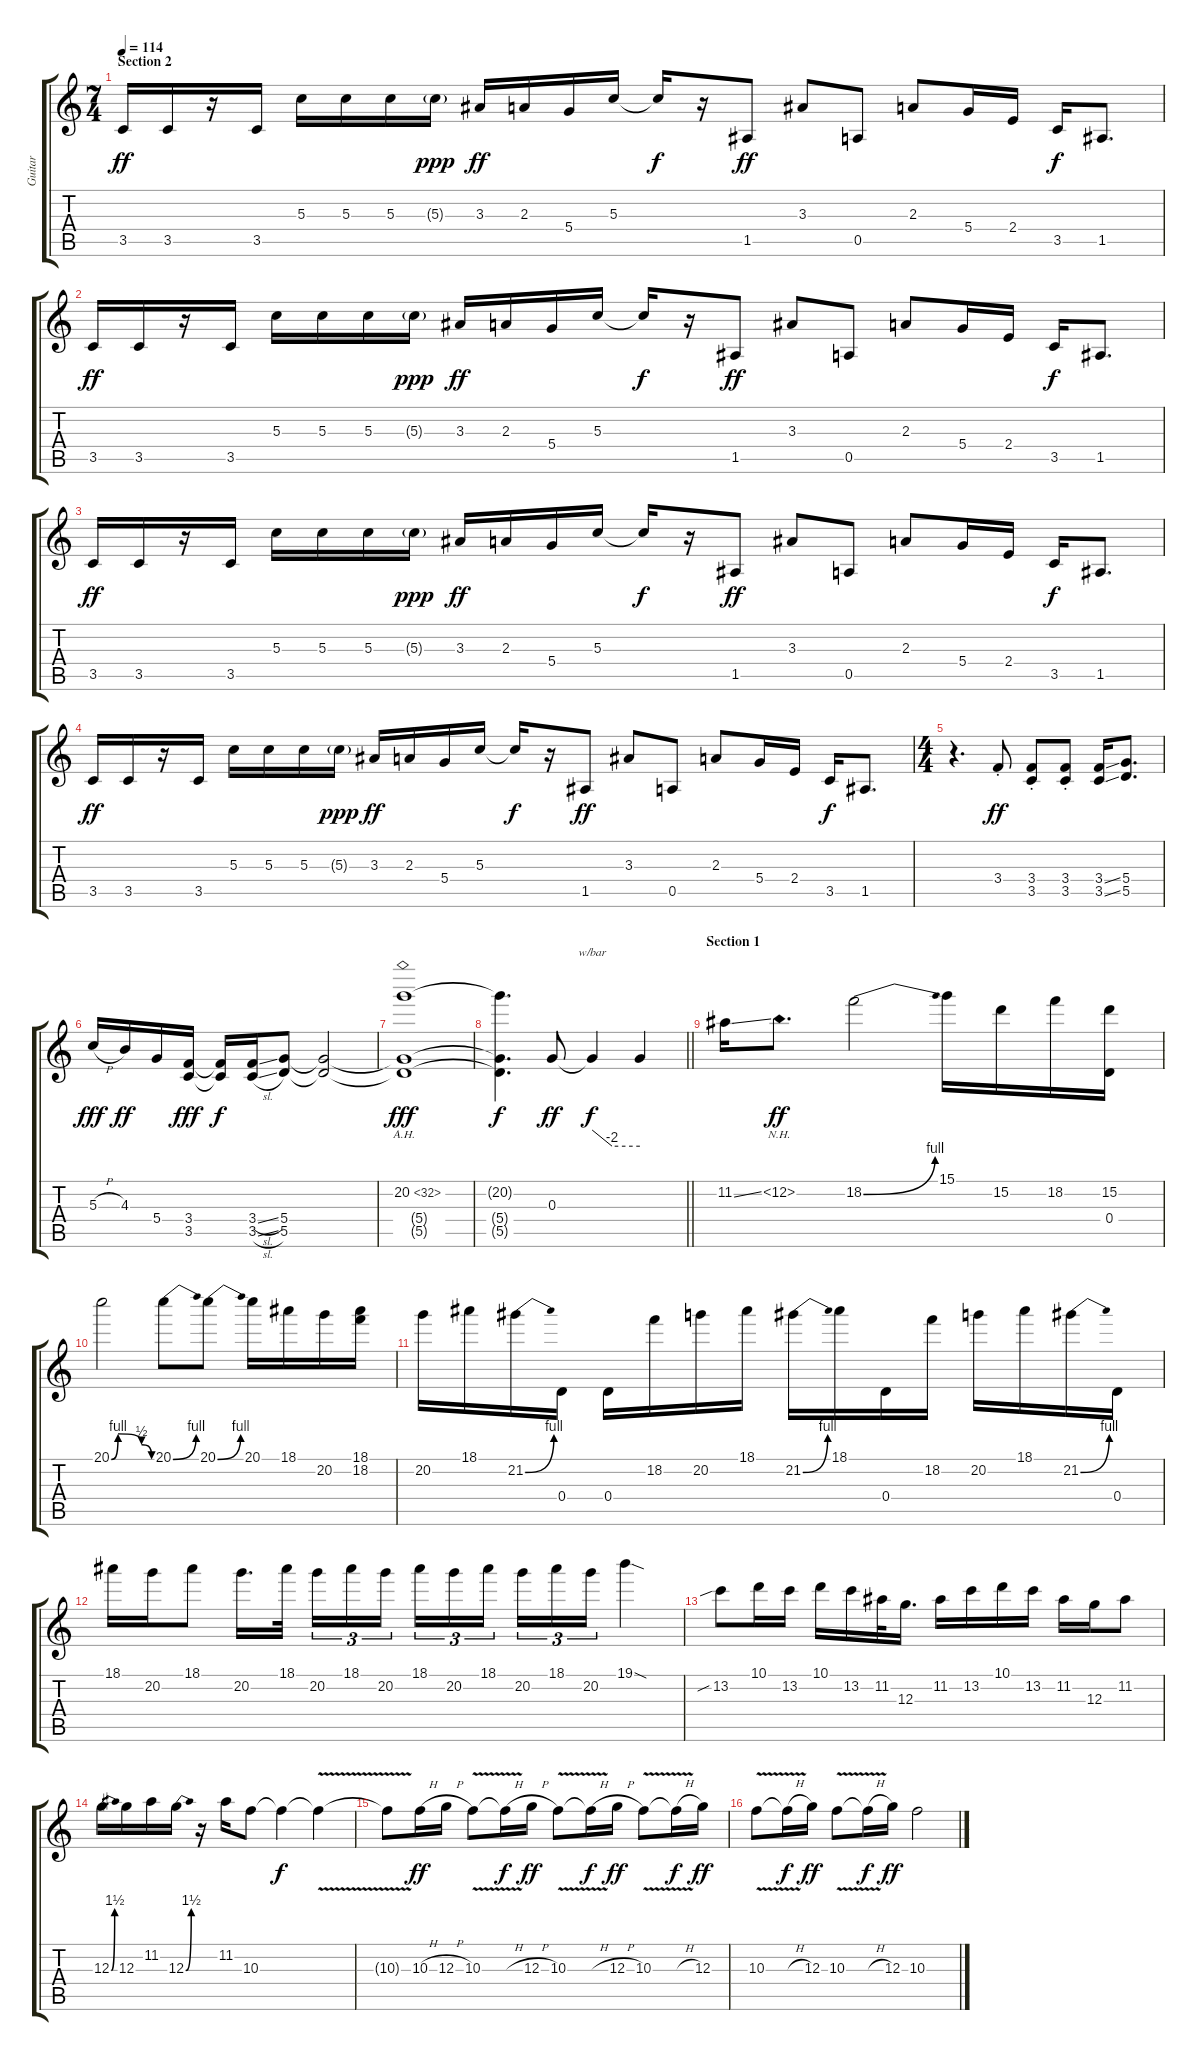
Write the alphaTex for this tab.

\track ("Guitar" "Guitar") {instrument overdrivenguitar}
\staff {score tabs}
\tuning (E4 B3 G3 D3 A2 E2) {hide}
\ts (7 4)
\section ("" "Section 2")
\tempo 114
\clef g2
\ks c
3.5.16{dy ff} 3.5.16 r.16 3.5.16 5.3.16 5.3.16 5.3.16 5.3{g}.16{dy ppp} 3.3.16{dy ff} 2.3.16 5.4.16 5.3.16 5.3{t}.16{dy f} r.16 1.5.8{dy ff} 3.3.8 0.5.8 2.3.8 5.4.16 2.4.16 3.5.16{dy f} 1.5.8{d} |
3.5.16{dy ff} 3.5.16 r.16 3.5.16 5.3.16 5.3.16 5.3.16 5.3{g}.16{dy ppp} 3.3.16{dy ff} 2.3.16 5.4.16 5.3.16 5.3{t}.16{dy f} r.16 1.5.8{dy ff} 3.3.8 0.5.8 2.3.8 5.4.16 2.4.16 3.5.16{dy f} 1.5.8{d} |
3.5.16{dy ff} 3.5.16 r.16 3.5.16 5.3.16 5.3.16 5.3.16 5.3{g}.16{dy ppp} 3.3.16{dy ff} 2.3.16 5.4.16 5.3.16 5.3{t}.16{dy f} r.16 1.5.8{dy ff} 3.3.8 0.5.8 2.3.8 5.4.16 2.4.16 3.5.16{dy f} 1.5.8{d} |
3.5.16{dy ff} 3.5.16 r.16 3.5.16 5.3.16 5.3.16 5.3.16 5.3{g}.16{dy ppp} 3.3.16{dy ff} 2.3.16 5.4.16 5.3.16 5.3{t}.16{dy f} r.16 1.5.8{dy ff} 3.3.8 0.5.8 2.3.8 5.4.16 2.4.16 3.5.16{dy f} 1.5.8{d} |
\ts (4 4)
r.4{d} 3.4{st}.8{dy ff} (3.4{st} 3.5{st}).8 (3.4{st} 3.5{st}).8 (3.4{ss} 3.5{ss}).16 (5.4 5.5).8{d} |
5.3{h}.16{dy fff} 4.3.16{dy ff} 5.4.16 (3.4 3.5).16{dy fff} (3.4{t} 3.5{t}).16{dy f} (3.4{sl} 3.5{sl}).16 (5.4 5.5).8 (5.4{t} 5.5{t}).2 |
(20.2{ah 12} 5.4{t} 5.5{t}).1{dy fff} |
\barLineRight lightlight
(20.2{t} 5.4{t} 5.5{t}).4{d dy f} 0.3.8{dy ff} 0.3{t}.4{tbe (custom default 0 0 25 -8 60 -8) dy f} 0.3{t}.4 |
\section ("" "Section 1")
11.2{ss}.16 12.2{nh}.8{d dy ff} 18.2{be (bend 0 0 60 4)}.2 15.1.16 15.2.16 18.2.16 (15.2 0.4).16 |
20.1{be (custom 0 0 10 4 45 2 60 0)}.2 20.1{be (bend 0 0 60 4)}.8 20.1{be (bend 0 0 60 4)}.8 20.1.16 18.1.16 20.2.16 (18.1 18.2).16 |
20.2.16 18.1.16 21.2{be (bend 0 0 60 4)}.16 0.4.16 0.4.16 18.2.16 20.2.16 18.1.16 21.2{be (bend 0 0 60 4)}.16 18.1.16 0.4.16 18.2.16 20.2.16 18.1.16 21.2{be (bend 0 0 60 4)}.16 0.4.16 |
18.1.16 20.2.16 18.1.8 20.2.16{d} 18.1.32{beam splitsecondary} 20.2.16{tu (3 2)} 18.1.16{tu (3 2)} 20.2.16{tu (3 2)} 18.1.16{tu (3 2)} 20.2.16{tu (3 2)} 18.1.16{tu (3 2) beam splitsecondary} 20.2.16{tu (3 2)} 18.1.16{tu (3 2)} 20.2.16{tu (3 2)} 19.1{sod}.4 |
13.2{sib}.8 10.1.16 13.2.16 10.1.16 13.2.16 11.2.32 12.3.16{d} 11.2.16 13.2.16 10.1.16 13.2.16 11.2.16 12.3.16 11.2.8 |
12.3{be (bend 0 0 60 6)}.16 12.3.16 11.2.16 12.3{be (bend 0 0 60 6)}.16 r.16 11.2.16 10.3.8 10.3{t}.4{dy f} 10.3{v t}.4 |
10.3{t}.8 10.3{h}.16{dy ff} 12.3{h}.16 10.3{v}.8 10.3{v h t}.16{dy f} 12.3{h}.16{dy ff} 10.3{v}.8 10.3{v h t}.16{dy f} 12.3{h}.16{dy ff} 10.3{v}.8 10.3{v h t}.16{dy f} 12.3.16{dy ff} |
10.3{v}.8 10.3{v h t}.16{dy f} 12.3.16{dy ff} 10.3{v}.8 10.3{v h t}.16{dy f} 12.3.16{dy ff} 10.3.2
